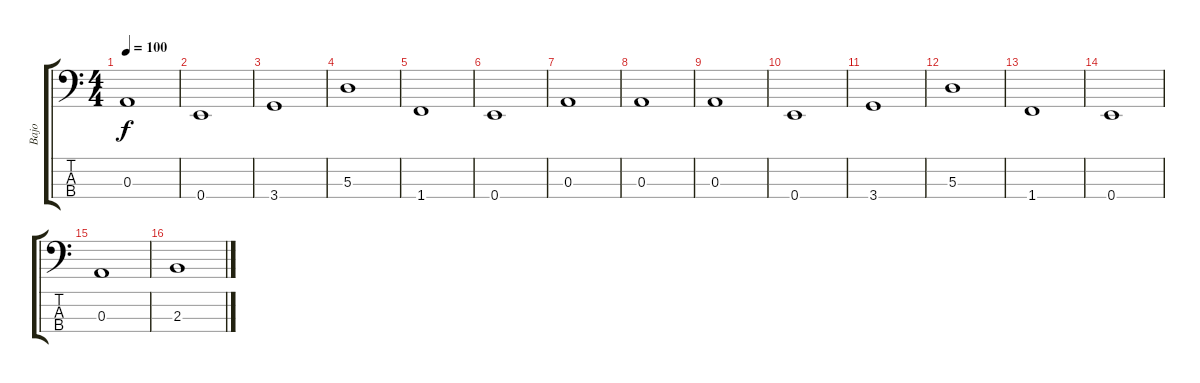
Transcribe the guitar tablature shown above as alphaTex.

\track ("Bajo" "Bajo") {instrument electricbassfinger}
\staff {score tabs}
\tuning (G2 D2 A1 E1) {hide}
\ts (4 4)
\tempo 100
\clef f4
\ks c
0.3{t}.1{dy f} |
0.4.1 |
3.4.1 |
5.3.1 |
1.4.1 |
0.4.1 |
0.3.1 |
0.3.1 |
0.3.1 |
0.4.1 |
3.4.1 |
5.3.1 |
1.4.1 |
0.4.1 |
0.3.1 |
2.3.1
